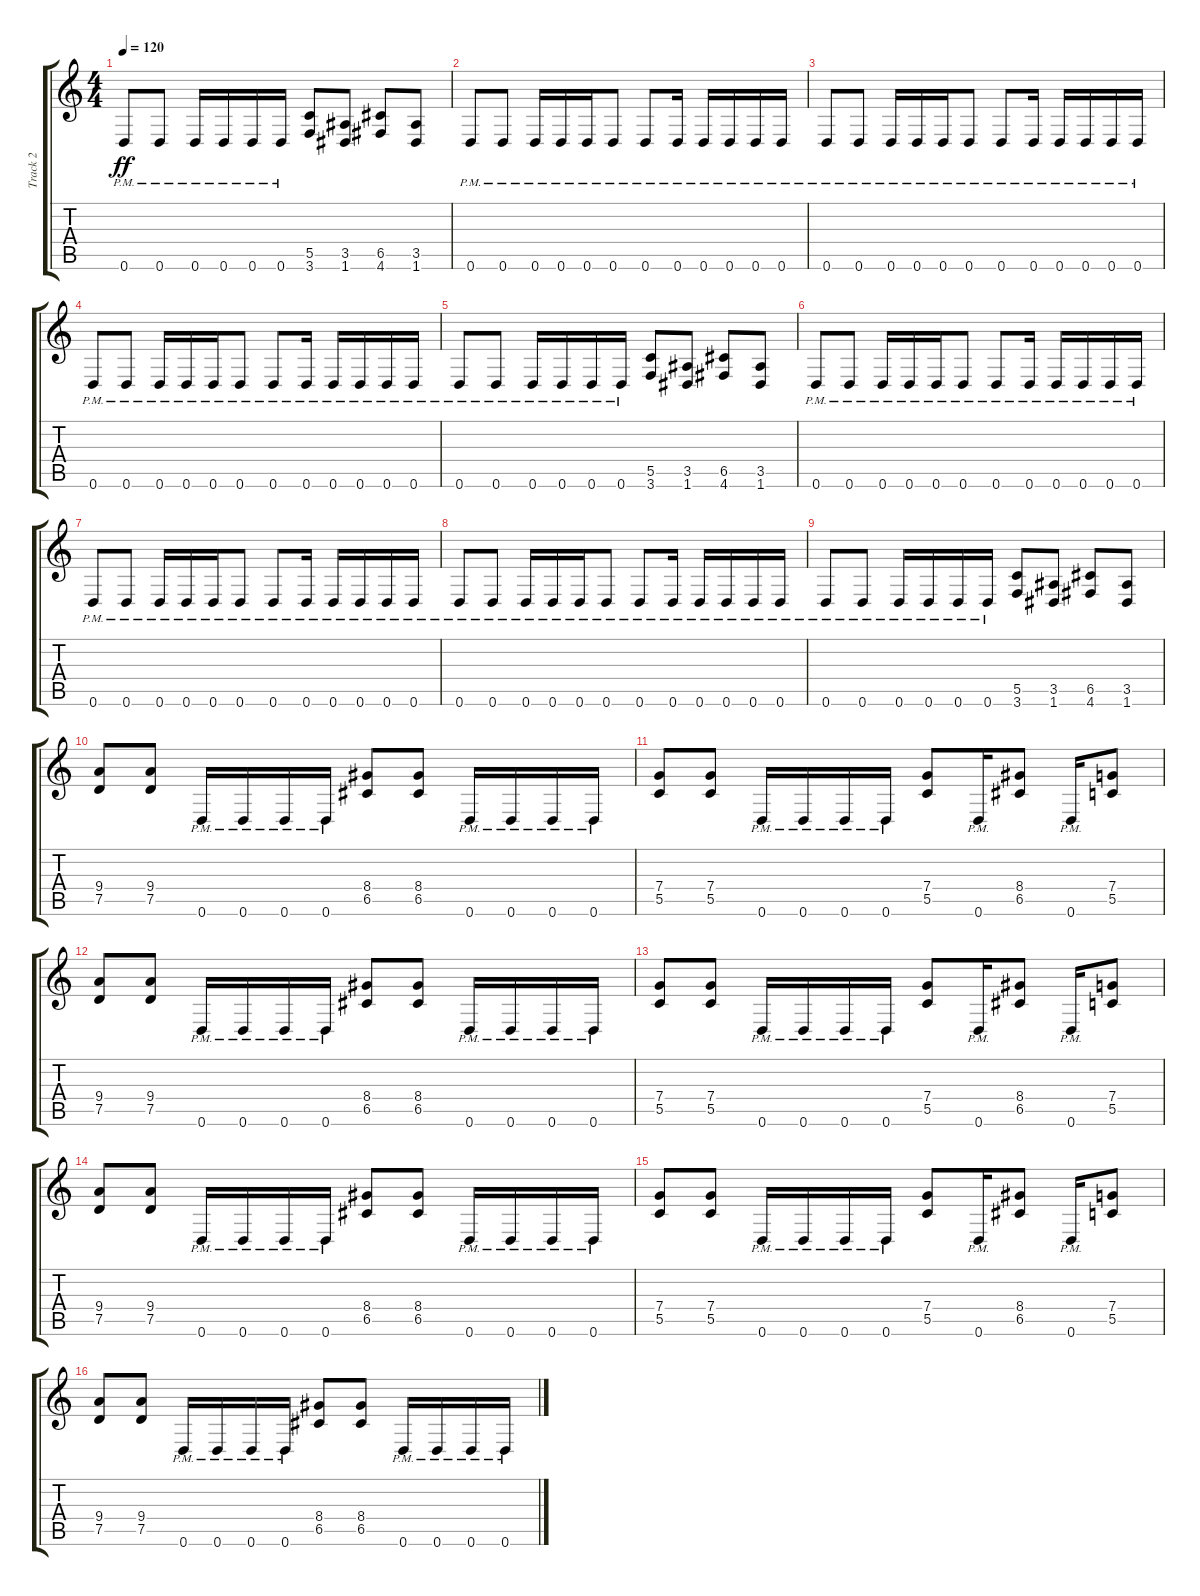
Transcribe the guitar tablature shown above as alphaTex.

\track ("Track 2" "Track 2") {instrument distortionguitar}
\staff {score tabs}
\tuning (D4 A3 F3 C3 G2 D2) {hide}
\ts (4 4)
\tempo 120
\clef g2
\ks c
0.6{pm}.8{dy ff} 0.6{pm}.8 0.6{pm}.16 0.6{pm}.16 0.6{pm}.16 0.6{pm}.16 (5.5 3.6).8 (3.5 1.6).8 (6.5 4.6).8 (3.5 1.6).8 |
0.6{pm}.8 0.6{pm}.8 0.6{pm}.16 0.6{pm}.16 0.6{pm}.16 0.6{pm}.8 0.6{pm}.8 0.6{pm}.16 0.6{pm}.16 0.6{pm}.16 0.6{pm}.16 0.6{pm}.16 |
0.6{pm}.8 0.6{pm}.8 0.6{pm}.16 0.6{pm}.16 0.6{pm}.16 0.6{pm}.8 0.6{pm}.8 0.6{pm}.16 0.6{pm}.16 0.6{pm}.16 0.6{pm}.16 0.6{pm}.16 |
0.6{pm}.8 0.6{pm}.8 0.6{pm}.16 0.6{pm}.16 0.6{pm}.16 0.6{pm}.8 0.6{pm}.8 0.6{pm}.16 0.6{pm}.16 0.6{pm}.16 0.6{pm}.16 0.6{pm}.16 |
0.6{pm}.8 0.6{pm}.8 0.6{pm}.16 0.6{pm}.16 0.6{pm}.16 0.6{pm}.16 (5.5 3.6).8 (3.5 1.6).8 (6.5 4.6).8 (3.5 1.6).8 |
0.6{pm}.8 0.6{pm}.8 0.6{pm}.16 0.6{pm}.16 0.6{pm}.16 0.6{pm}.8 0.6{pm}.8 0.6{pm}.16 0.6{pm}.16 0.6{pm}.16 0.6{pm}.16 0.6{pm}.16 |
0.6{pm}.8 0.6{pm}.8 0.6{pm}.16 0.6{pm}.16 0.6{pm}.16 0.6{pm}.8 0.6{pm}.8 0.6{pm}.16 0.6{pm}.16 0.6{pm}.16 0.6{pm}.16 0.6{pm}.16 |
0.6{pm}.8 0.6{pm}.8 0.6{pm}.16 0.6{pm}.16 0.6{pm}.16 0.6{pm}.8 0.6{pm}.8 0.6{pm}.16 0.6{pm}.16 0.6{pm}.16 0.6{pm}.16 0.6{pm}.16 |
0.6{pm}.8 0.6{pm}.8 0.6{pm}.16 0.6{pm}.16 0.6{pm}.16 0.6{pm}.16 (5.5 3.6).8 (3.5 1.6).8 (6.5 4.6).8 (3.5 1.6).8 |
(9.4 7.5).8 (9.4 7.5).8 0.6{pm}.16 0.6{pm}.16 0.6{pm}.16 0.6{pm}.16 (8.4 6.5).8 (8.4 6.5).8 0.6{pm}.16 0.6{pm}.16 0.6{pm}.16 0.6{pm}.16 |
(7.4 5.5).8 (7.4 5.5).8 0.6{pm}.16 0.6{pm}.16 0.6{pm}.16 0.6{pm}.16 (7.4 5.5).8 0.6{pm}.16 (8.4 6.5).8 0.6{pm}.16 (7.4 5.5).8 |
(9.4 7.5).8 (9.4 7.5).8 0.6{pm}.16 0.6{pm}.16 0.6{pm}.16 0.6{pm}.16 (8.4 6.5).8 (8.4 6.5).8 0.6{pm}.16 0.6{pm}.16 0.6{pm}.16 0.6{pm}.16 |
(7.4 5.5).8 (7.4 5.5).8 0.6{pm}.16 0.6{pm}.16 0.6{pm}.16 0.6{pm}.16 (7.4 5.5).8 0.6{pm}.16 (8.4 6.5).8 0.6{pm}.16 (7.4 5.5).8 |
(9.4 7.5).8 (9.4 7.5).8 0.6{pm}.16 0.6{pm}.16 0.6{pm}.16 0.6{pm}.16 (8.4 6.5).8 (8.4 6.5).8 0.6{pm}.16 0.6{pm}.16 0.6{pm}.16 0.6{pm}.16 |
(7.4 5.5).8 (7.4 5.5).8 0.6{pm}.16 0.6{pm}.16 0.6{pm}.16 0.6{pm}.16 (7.4 5.5).8 0.6{pm}.16 (8.4 6.5).8 0.6{pm}.16 (7.4 5.5).8 |
(9.4 7.5).8 (9.4 7.5).8 0.6{pm}.16 0.6{pm}.16 0.6{pm}.16 0.6{pm}.16 (8.4 6.5).8 (8.4 6.5).8 0.6{pm}.16 0.6{pm}.16 0.6{pm}.16 0.6{pm}.16
